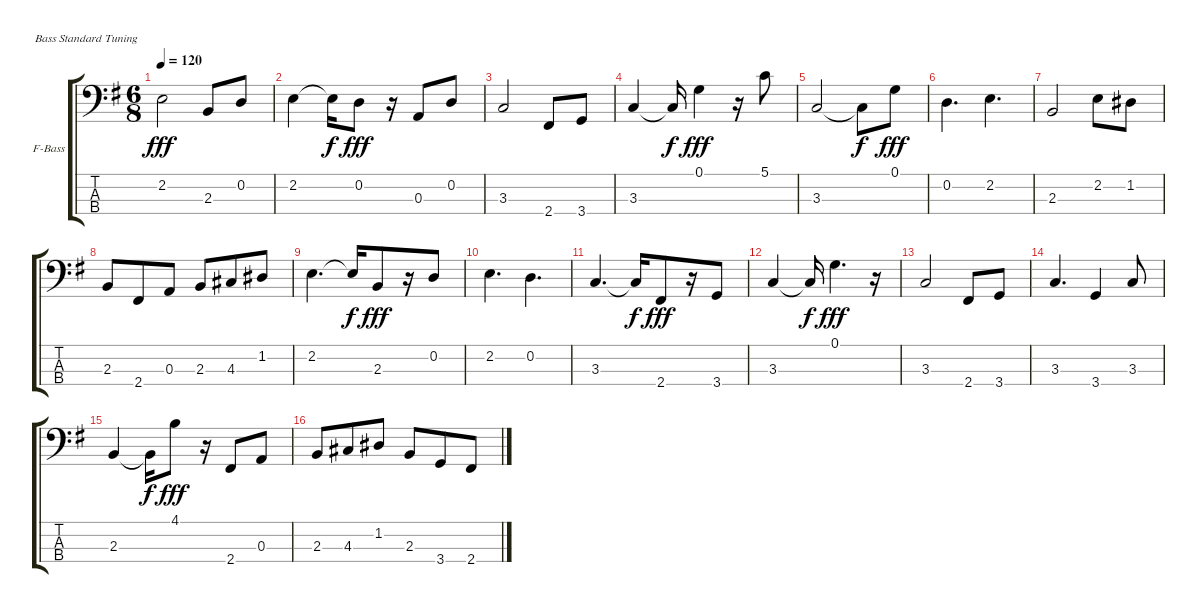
\bracketExtendMode groupsimilarinstruments
\firstSystemTrackNameOrientation horizontal
\otherSystemsTrackNameOrientation horizontal
\track ("Bass" "F-Bass") {instrument fretlessbass}
\staff {score tabs}
\tuning (G2 D2 A1 E1)
\ts (6 8)
\tempo 120
\clef f4
\ks eminor
2.2.2{dy fff} 2.3.8 0.2.8 |
2.2.4 2.2{t}.16{dy f} 0.2.8{dy fff} r.16 0.3.8 0.2.8 |
3.3.2 2.4.8 3.4.8 |
3.3.4 3.3{t}.16{dy f} 0.1.4{dy fff} r.16 5.1.8 |
3.3.2 3.3{t}.8{dy f} 0.1.8{dy fff} |
0.2.4{d} 2.2.4{d} |
2.3.2 2.2.8 1.2.8 |
2.3.8 2.4.8 0.3.8 2.3.8 4.3.8 1.2.8 |
2.2.4{d} 2.2{t}.16{dy f} 2.3.8{dy fff} r.16 0.2.8 |
2.2.4{d} 0.2.4{d} |
3.3.4{d} 3.3{t}.16{dy f} 2.4.8{dy fff} r.16 3.4.8 |
3.3.4 3.3{t}.16{dy f} 0.1.4{d dy fff} r.16 |
3.3.2 2.4.8 3.4.8 |
3.3.4{d} 3.4.4 3.3.8 |
2.3.4 2.3{t}.16{dy f} 4.1.8{dy fff} r.16 2.4.8 0.3.8 |
2.3.8 4.3.8 1.2.8 2.3.8 3.4.8 2.4.8
